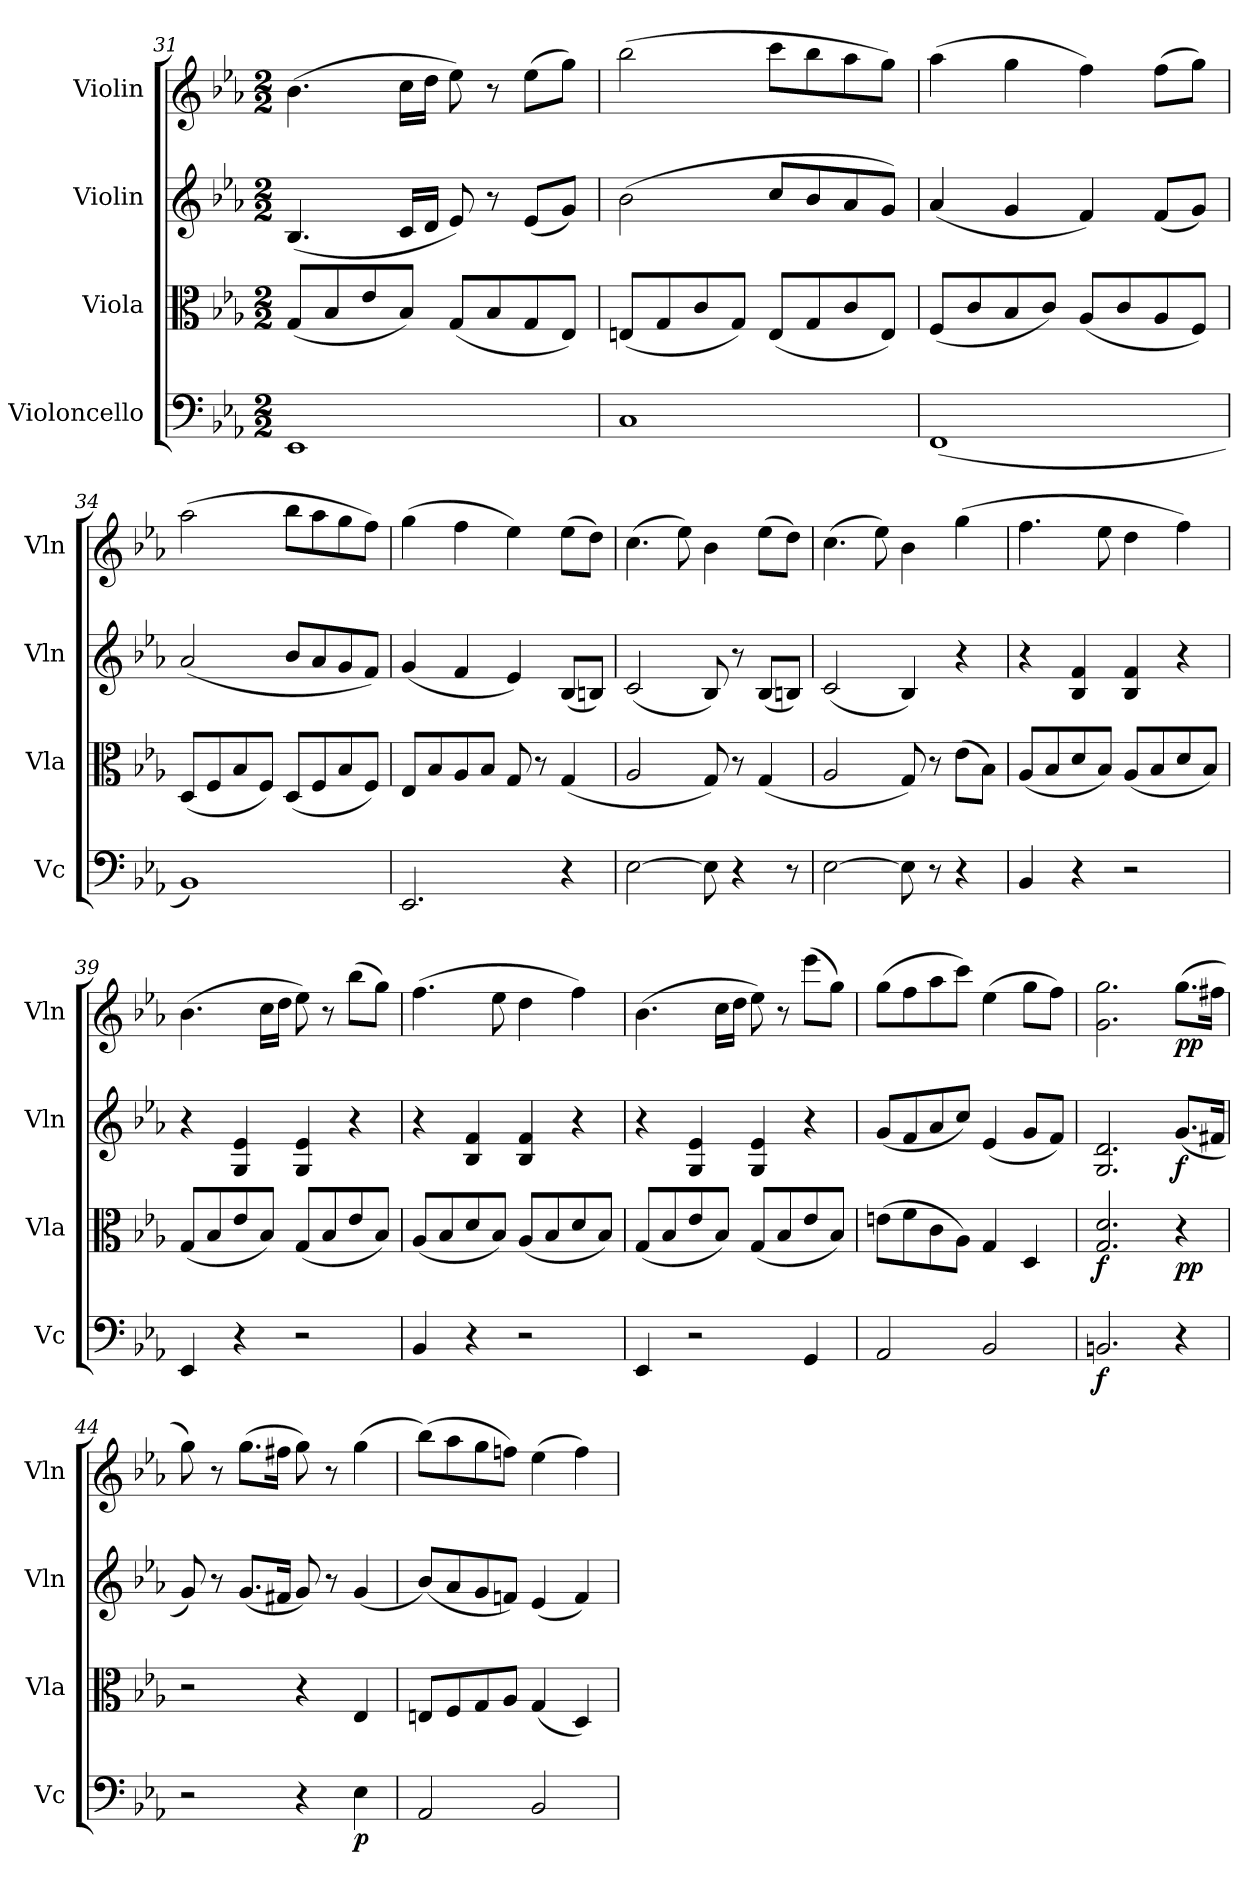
**kern	**dynam	**kern	**dynam	**kern	**dynam	**kern	**dynam
*part4	*part4	*part3	*part3	*part2	*part2	*part1	*part1
*staff4	*staff4	*staff3	*staff3	*staff2	*staff2	*staff1	*staff1
*I"Violoncello	*	*I"Viola	*	*I"Violin	*	*I"Violin	*
*I'Vc	*	*I'Vla	*	*I'Vln	*	*I'Vln	*
*clefF4	*	*clefC3	*	*clefG2	*	*clefG2	*
*k[b-e-a-]	*	*k[b-e-a-]	*	*k[b-e-a-]	*	*k[b-e-a-]	*
*M2/2	*	*M2/2	*	*M2/2	*	*M2/2	*
=31	=31	=31	=31	=31	=31	=31	=31
1EE-	.	(8G/L	.	(4.B-/	.	(4.b-\	.
.	.	8B-/	.	.	.	.	.
.	.	8e-/	.	.	.	.	.
.	.	8B-/J)	.	16c/LL	.	16cc\LL	.
.	.	.	.	16d/JJ	.	16dd\JJ	.
.	.	(8G/L	.	8e-/)	.	8ee-\)	.
.	.	8B-/	.	8r	.	8r	.
.	.	8G/	.	(8e-/L	.	(8ee-\L	.
.	.	8E-/J)	.	8g/J)	.	8gg\J)	.
=32	=32	=32	=32	=32	=32	=32	=32
1C	.	(8En/L	.	(2b-\	.	(2bb-\	.
.	.	8G/	.	.	.	.	.
.	.	8c/	.	.	.	.	.
.	.	8G/J)	.	.	.	.	.
.	.	(8E/L	.	8cc/L	.	8ccc\L	.
.	.	8G/	.	8b-/	.	8bb-\	.
.	.	8c/	.	8a-/	.	8aa-\	.
.	.	8E/J)	.	8g/J)	.	8gg\J)	.
=33	=33	=33	=33	=33	=33	=33	=33
(1FF	.	(8F/L	.	(4a-/	.	(4aa-\	.
.	.	8c/	.	.	.	.	.
.	.	8B-/	.	4g/	.	4gg\	.
.	.	8c/J)	.	.	.	.	.
.	.	(8A-/L	.	4f/)	.	4ff\)	.
.	.	8c/	.	.	.	.	.
.	.	8A-/	.	(8f/L	.	(8ff\L	.
.	.	8F/J)	.	8g/J)	.	8gg\J)	.
=34	=34	=34	=34	=34	=34	=34	=34
1BB-)	.	(8D/L	.	(2a-/	.	(2aa-\	.
.	.	8F/	.	.	.	.	.
.	.	8B-/	.	.	.	.	.
.	.	8F/J)	.	.	.	.	.
.	.	(8D/L	.	8b-/L	.	8bb-\L	.
.	.	8F/	.	8a-/	.	8aa-\	.
.	.	8B-/	.	8g/	.	8gg\	.
.	.	8F/J)	.	8f/J)	.	8ff\J)	.
=35	=35	=35	=35	=35	=35	=35	=35
2.EE-/	.	8E-/L	.	(4g/	.	(4gg\	.
.	.	8B-/	.	.	.	.	.
.	.	8A-/	.	4f/	.	4ff\	.
.	.	8B-/J	.	.	.	.	.
.	.	8G/	.	4e-/)	.	4ee-\)	.
.	.	8r	.	.	.	.	.
4r	.	(4G/	.	(8B-/L	.	(8ee-\L	.
.	.	.	.	8Bn/J)	.	8dd\J)	.
=36	=36	=36	=36	=36	=36	=36	=36
[2E-\	.	2A-/	.	(2c/	.	(4.cc\	.
.	.	.	.	.	.	8ee-\)	.
8E-\]	.	8G/)	.	8B-/)	.	4b-\	.
4r	.	8r	.	8r	.	.	.
.	.	(4G/	.	(8B-/L	.	(8ee-\L	.
8r	.	.	.	8Bn/J)	.	8dd\J)	.
=37	=37	=37	=37	=37	=37	=37	=37
[2E-\	.	2A-/	.	(2c/	.	(4.cc\	.
.	.	.	.	.	.	8ee-\)	.
8E-\]	.	8G/)	.	4B-/)	.	4b-\	.
8r	.	8r	.	.	.	.	.
4r	.	(8e-\L	.	4r	.	(4gg\	.
.	.	8B-\J)	.	.	.	.	.
=38	=38	=38	=38	=38	=38	=38	=38
4BB-/	.	(8A-/L	.	4r	.	4.ff\	.
.	.	8B-/	.	.	.	.	.
4r	.	8d/	.	4B-/ 4f/	.	.	.
.	.	8B-/J)	.	.	.	8ee-\	.
2r	.	(8A-/L	.	4B-/ 4f/	.	4dd\	.
.	.	8B-/	.	.	.	.	.
.	.	8d/	.	4r	.	4ff\)	.
.	.	8B-/J)	.	.	.	.	.
=39	=39	=39	=39	=39	=39	=39	=39
4EE-/	.	(8G/L	.	4r	.	(4.b-\	.
.	.	8B-/	.	.	.	.	.
4r	.	8e-/	.	4G/ 4e-/	.	.	.
.	.	8B-/J)	.	.	.	16cc\LL	.
.	.	.	.	.	.	16dd\JJ	.
2r	.	(8G/L	.	4G/ 4e-/	.	8ee-\)	.
.	.	8B-/	.	.	.	8r	.
.	.	8e-/	.	4r	.	(8bb-\L	.
.	.	8B-/J)	.	.	.	8gg\J)	.
=40	=40	=40	=40	=40	=40	=40	=40
4BB-/	.	(8A-/L	.	4r	.	(4.ff\	.
.	.	8B-/	.	.	.	.	.
4r	.	8d/	.	4B-/ 4f/	.	.	.
.	.	8B-/J)	.	.	.	8ee-\	.
2r	.	(8A-/L	.	4B-/ 4f/	.	4dd\	.
.	.	8B-/	.	.	.	.	.
.	.	8d/	.	4r	.	4ff\)	.
.	.	8B-/J)	.	.	.	.	.
=41	=41	=41	=41	=41	=41	=41	=41
4EE-/	.	(8G/L	.	4r	.	(4.b-\	.
.	.	8B-/	.	.	.	.	.
2r	.	8e-/	.	4G/ 4e-/	.	.	.
.	.	8B-/J)	.	.	.	16cc\LL	.
.	.	.	.	.	.	16dd\JJ	.
.	.	(8G/L	.	4G/ 4e-/	.	8ee-\)	.
.	.	8B-/	.	.	.	8r	.
4GG/	.	8e-/	.	4r	.	(8eee-\L	.
.	.	8B-/J)	.	.	.	8gg\J)	.
=42	=42	=42	=42	=42	=42	=42	=42
2AA-/	.	(8en\L	.	(8g/L	.	(8gg\L	.
.	.	8f\	.	8f/	.	8ff\	.
.	.	8c\	.	8a-/	.	8aa-\	.
.	.	8A-\J)	.	8cc/J)	.	8ccc\J)	.
2BB-/	.	4G/	.	(4e-/	.	(4ee-\	.
.	.	4D/	.	8g/L	.	8gg\L	.
.	.	.	.	8f/J)	.	8ff\J)	.
=43	=43	=43	=43	=43	=43	=43	=43
2.BBn/	f	2.G/ 2.d/	f	2.G/ 2.d/	.	2.g\ 2.gg\	.
4r	.	4r	pp	(8.g/L	f	(8.gg\L	pp
.	.	.	.	16f#X/Jk	.	16ff#X\Jk	.
=44	=44	=44	=44	=44	=44	=44	=44
2r	.	2r	.	8g/)	.	8gg\)	.
.	.	.	.	8r	.	8r	.
.	.	.	.	(8.g/L	.	(8.gg\L	.
.	.	.	.	16f#X/Jk	.	16ff#X\Jk	.
4r	.	4r	.	8g/)	.	8gg\)	.
.	.	.	.	8r	.	8r	.
4E-\	p	4E-/	.	(4g/	.	(4gg\	.
=45	=45	=45	=45	=45	=45	=45	=45
2AA-/	.	8En/L	.	(8b-/L)	.	(8bb-\L)	.
.	.	8F/	.	8a-/	.	8aa-\	.
.	.	8G/	.	8g/	.	8gg\	.
.	.	8A-/J	.	8fn/J)	.	8ffn\J)	.
2BB-/	.	(4G/	.	(4e-/	.	(4ee-\	.
.	.	4D/)	.	4f/)	.	4ff\)	.
=	=	=	=	=	=	=	=
*-	*-	*-	*-	*-	*-	*-	*-
